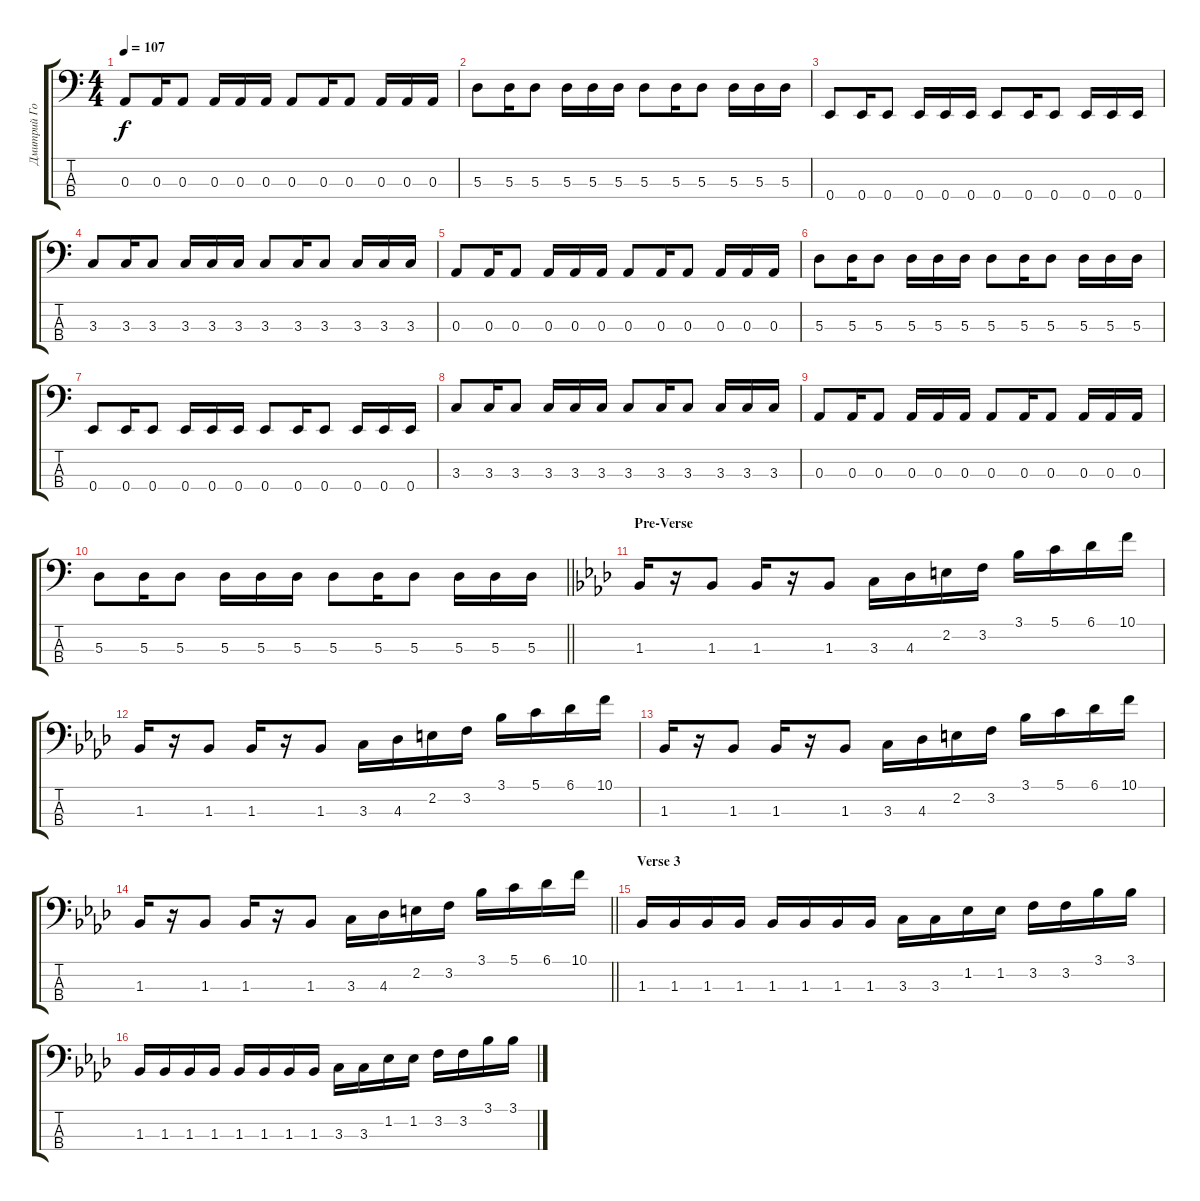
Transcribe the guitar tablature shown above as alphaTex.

\track ("Дмитрий Голяшев" "Дмитрий Го") {instrument electricbasspick}
\staff {score tabs}
\tuning (G2 D2 A1 E1) {hide}
\ts (4 4)
\tempo 107
\clef f4
\ks c
0.3.8{dy f} 0.3.16 0.3.8 0.3.16 0.3.16 0.3.16 0.3.8 0.3.16 0.3.8 0.3.16 0.3.16 0.3.16 |
5.3.8 5.3.16 5.3.8 5.3.16 5.3.16 5.3.16 5.3.8 5.3.16 5.3.8 5.3.16 5.3.16 5.3.16 |
0.4.8 0.4.16 0.4.8 0.4.16 0.4.16 0.4.16 0.4.8 0.4.16 0.4.8 0.4.16 0.4.16 0.4.16 |
3.3.8 3.3.16 3.3.8 3.3.16 3.3.16 3.3.16 3.3.8 3.3.16 3.3.8 3.3.16 3.3.16 3.3.16 |
0.3.8 0.3.16 0.3.8 0.3.16 0.3.16 0.3.16 0.3.8 0.3.16 0.3.8 0.3.16 0.3.16 0.3.16 |
5.3.8 5.3.16 5.3.8 5.3.16 5.3.16 5.3.16 5.3.8 5.3.16 5.3.8 5.3.16 5.3.16 5.3.16 |
0.4.8 0.4.16 0.4.8 0.4.16 0.4.16 0.4.16 0.4.8 0.4.16 0.4.8 0.4.16 0.4.16 0.4.16 |
3.3.8 3.3.16 3.3.8 3.3.16 3.3.16 3.3.16 3.3.8 3.3.16 3.3.8 3.3.16 3.3.16 3.3.16 |
0.3.8 0.3.16 0.3.8 0.3.16 0.3.16 0.3.16 0.3.8 0.3.16 0.3.8 0.3.16 0.3.16 0.3.16 |
\barLineRight lightlight
5.3.8 5.3.16 5.3.8 5.3.16 5.3.16 5.3.16 5.3.8 5.3.16 5.3.8 5.3.16 5.3.16 5.3.16 |
\section ("" "Pre-Verse")
\ks ab
1.3.16 r.16 1.3.8 1.3.16 r.16 1.3.8 3.3.16 4.3.16 2.2.16 3.2.16 3.1.16 5.1.16 6.1.16 10.1.16 |
1.3.16 r.16 1.3.8 1.3.16 r.16 1.3.8 3.3.16 4.3.16 2.2.16 3.2.16 3.1.16 5.1.16 6.1.16 10.1.16 |
1.3.16 r.16 1.3.8 1.3.16 r.16 1.3.8 3.3.16 4.3.16 2.2.16 3.2.16 3.1.16 5.1.16 6.1.16 10.1.16 |
\barLineRight lightlight
1.3.16 r.16 1.3.8 1.3.16 r.16 1.3.8 3.3.16 4.3.16 2.2.16 3.2.16 3.1.16 5.1.16 6.1.16 10.1.16 |
\section ("" "Verse 3")
1.3.16 1.3.16 1.3.16 1.3.16 1.3.16 1.3.16 1.3.16 1.3.16 3.3.16 3.3.16 1.2.16 1.2.16 3.2.16 3.2.16 3.1.16 3.1.16 |
1.3.16 1.3.16 1.3.16 1.3.16 1.3.16 1.3.16 1.3.16 1.3.16 3.3.16 3.3.16 1.2.16 1.2.16 3.2.16 3.2.16 3.1.16 3.1.16
